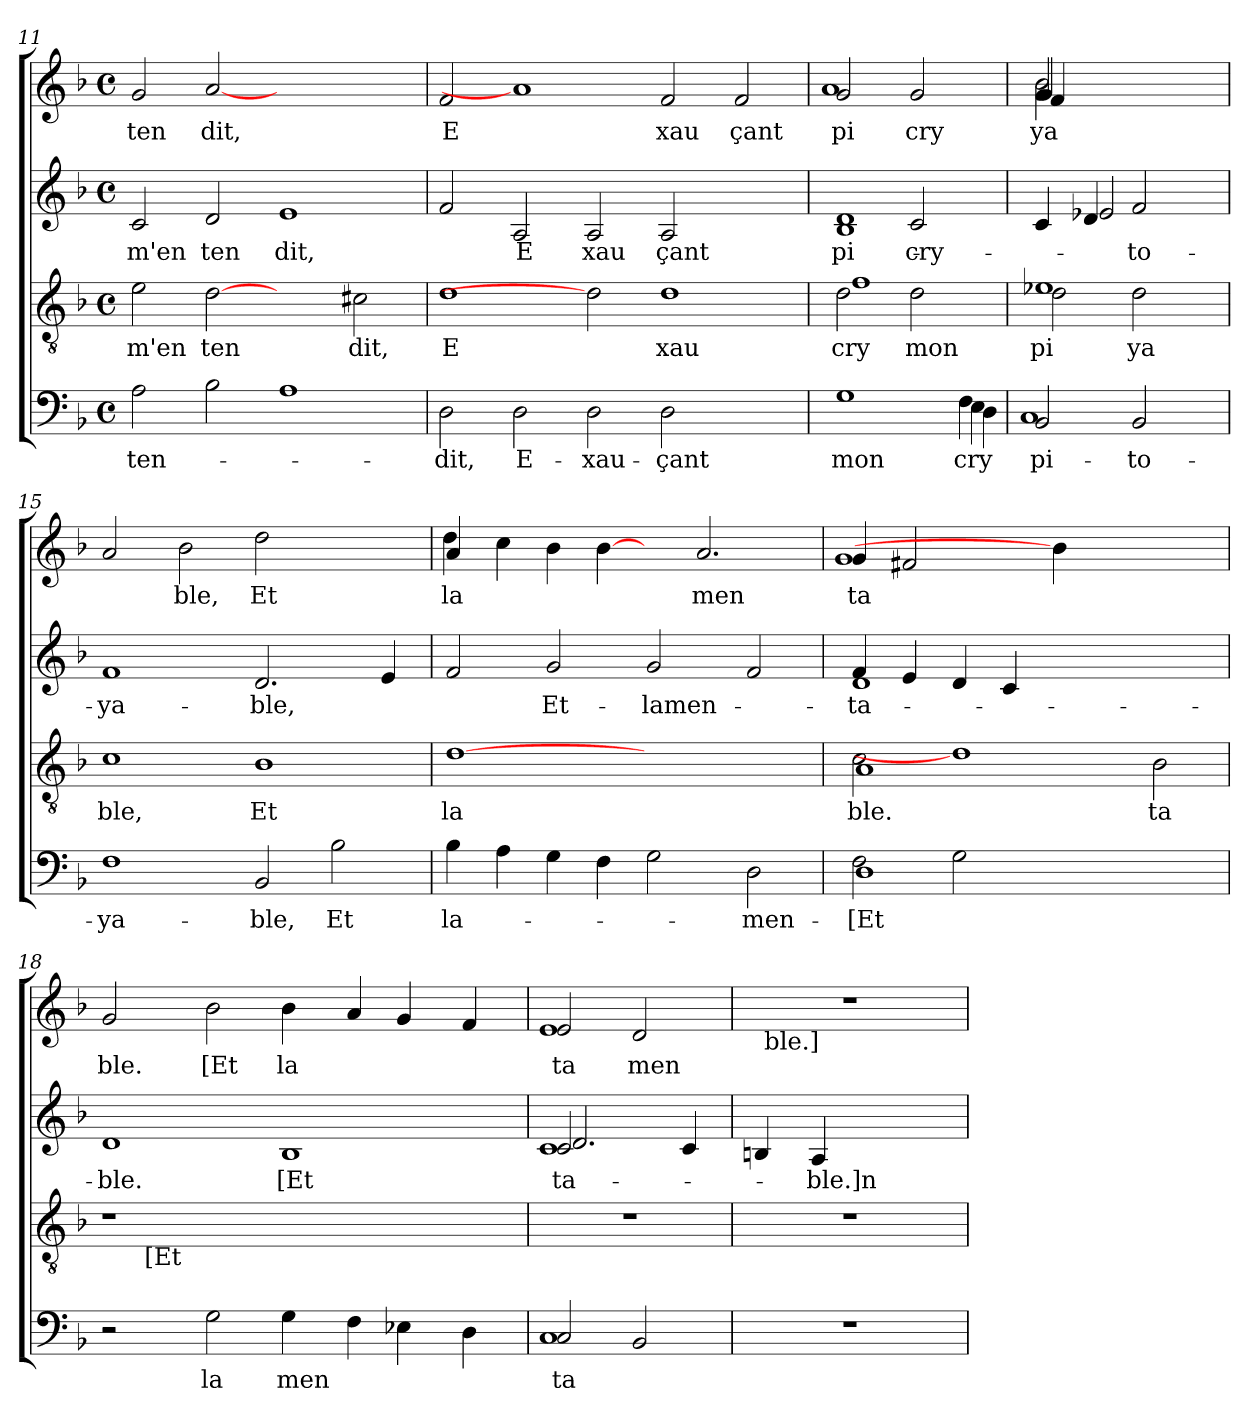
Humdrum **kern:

**kern	**text	**kern	**text	**kern	**text	**kern	**text
*part4	*part4	*part3	*part3	*part2	*part2	*part1	*part1
*staff4	*staff4	*staff3	*staff3	*staff2	*staff2	*staff1	*staff1
*clefF4	*	*clefGv2	*	*clefG2	*	*clefG2	*
*k[b-]	*	*k[b-]	*	*k[b-]	*	*k[b-]	*
*F:	*	*F:	*	*F:	*	*F:	*
*M4/4	*	*M4/4	*	*M4/4	*	*M4/4	*
*met(c)	*	*met(c)	*	*met(c)	*	*met(c)	*
=11	=11	=11	=11	=11	=11	=11	=11
!	!LO:LY:b	!	!LO:LY:b	!	!LO:LY:b	!	!LO:LY:b
2A\	-ten-	2e\	m'en	2c/	m'en	2g/	ten
!	!	!	!LO:LY:b	!	!LO:LY:b	!	!LO:LY:b
2B-\	.	[2d	ten	2d/	ten	[2a	dit,
!	!	!	!	!	!LO:LY:b	!	!
1A	.	2ryy	.	1e	dit,	1ryy	.
!	!	!	!LO:LY:b	!	!	!	!
.	.	2c#\	dit,	.	.	.	.
=12	=12	=12	=12	=12	=12	=12	=12
!	!LO:LY:b	!	!LO:LY:b	!	!	!	!LO:LY:b
2D\	-dit,	1d	E	2f/	.	2f/	E
!	!LO:LY:b	!	!	!	!LO:LY:b	!	!
2D\	E-	.	.	2A/	E	1a]	.
!	!LO:LY:b	!	!	!	!LO:LY:b	!	!
2D\	-xau-	2d]	.	2A/	xau	.	.
!	!LO:LY:b	!	!LO:LY:b	!	!LO:LY:b	!	!LO:LY:b
2D\	-çant	1d	xau	2A/	çant	2f/	xau
!	!	!	!	!	!	!	!LO:LY:b
2ryy	.	.	.	2ryy	.	2f/	çant
!!LO:PB:g=z
=13	=13	=13	=13	=13	=13	=13	=13
!	!LO:LY:b	!	!LO:LY:b	!	!	!	!
*^	*	*^	*	*	*	*	*
*	*^	*	*	*	*	*	*	*	*
*	*	*^	*	*	*	*	*	*	*	*
!	!	!	!	!	!	!	!LO:LY:b	!	!LO:LY:b	!	!LO:LY:b
*	*	*	*	*	*	*	*	*^	*	*^	*
!	!	!	!	!	!	!	!	!	!	!	!	!	!LO:LY:b
1G	2.ryy	2.ryy	2.ryy	mon	2d\	1f	cry	1B- 1d	2ryy	pi-	2g/	1a	pi
!	!	!	!	!	!	!	!LO:LY:b	!	!	!LO:LY:b	!	!	!LO:LY:b
.	.	.	.	.	2d\	.	mon	.	2c/	-cry	2g/	.	cry
!	!	!	!	!LO:LY:b	!	!	!	!	!	!	!	!	!
.	4F\	4E\	4D\	cry	.	.	.	.	.	.	.	.	.
*	*	*	*	*	*	*	*	*	*	*	*v	*v	*
=14	=14	=14	=14	=14	=14	=14	=14	=14	=14	=14	=14	=14
!	!	!	!	!LO:LY:b	!	!	!LO:LY:b	!	!	!	!	!
!	!	!	!	!	!	!	!LO:LY:b	!	!	!	!	!LO:LY:b
*	*	*	*	*	*	*	*	*	*	*	*^	*
!	!	!	!	!	!	!	!	!	!	!	!	!	!LO:LY:b
*	*v	*v	*v	*	*	*	*	*	*	*	*^	*^	*
2BB-/	1C	-pi-	1e-X	2d\	pi	4c/	4ryy	.	2b-\	4g/	4f/	4g/	ya
.	.	.	.	.	.	4d/	2e-X/	.	.	2ryy	2ryy	2ryy	.
!	!	!LO:LY:b	!	!	!LO:LY:b	!	!	!LO:LY:b	!	!	!	!	!
2BB-/	.	to-	.	2d\	ya	2f/	.	to-	2ryy	.	.	.	.
.	.	.	.	.	.	.	4ryy	.	.	4ryy	4ryy	4ryy	.
*v	*v	*	*	*	*	*	*	*	*	*	*	*	*
*	*	*v	*v	*	*	*	*	*	*	*	*	*
=15	=15	=15	=15	=15	=15	=15	=15	=15	=15	=15	=15
!	!LO:LY:b	!	!LO:LY:b	!	!	!LO:LY:b	!	!	!	!	!
*	*	*	*	*v	*v	*	*	*	*	*	*
*	*	*	*	*	*	*v	*v	*v	*v	*
1F	-ya-	1c	ble,	1f	-ya-	2a/	.
!	!	!	!	!	!	!	!LO:LY:b
.	.	.	.	.	.	2b-\	ble,
!	!LO:LY:b	!	!LO:LY:b	!	!LO:LY:b	!	!LO:LY:b
2BB-/	-ble,	1B-	Et	2.d/	-ble,	2dd\	Et
!	!LO:LY:b	!	!	!	!	!	!
2B-\	Et	.	.	.	.	2ryy	.
.	.	.	.	4e/	.	.	.
=16	=16	=16	=16	=16	=16	=16	=16
!	!LO:LY:b	!	!LO:LY:b	!	!	!	!LO:LY:b
*	*	*	*	*	*	*^	*
4B-\	la-	[1d	la	2f/	.	4a/	4dd\	la
4A\	.	.	.	.	.	1..ryy	4cc\	.
!	!	!	!	!	!LO:LY:b	!	!	!
4G\	.	.	.	2g/	Et-	.	4b-\	.
4F\	.	.	.	.	.	.	[4b-\	.
!	!	!	!	!	!LO:LY:b	!	!	!
2G\	.	1ryy	.	2g/	-lamen-	.	4ryy	.
!	!	!	!	!	!	!	!	!LO:LY:b
.	.	.	.	.	.	.	2.a/	men
!	!LO:LY:b	!	!	!	!	!	!	!
2D\	-men-	.	.	2f/	.	.	.	.
=17	=17	=17	=17	=17	=17	=17	=17	=17
!	!LO:LY:b	!	!	!	!	!	!	!
*^	*	*	*	*	*	*	*	*
!	!	!LO:LY:b	!	!LO:LY:b	!	!	!	!	!
*	*	*	*^	*	*	*	*	*	*
!	!	!	!	!	!LO:LY:b	!	!LO:LY:b	!	!	!LO:LY:b
*	*	*	*	*	*	*^	*	*	*	*
2F\	1D	[Et	2c\	1A	ble.	4f/	1d	-ta-	4g/	1g	ta
.	.	.	.	.	.	4e/	.	.	2f#/	.	.
2G\	.	.	1d]	.	.	4d/	.	.	.	.	.
.	.	.	.	.	.	4c/	.	.	2.ryy	.	.
1ryy	1ryy	.	.	1ryy	.	1ryy	1ryy	.	.	4b-\]	.
.	.	.	.	.	.	.	.	.	.	2.ryy	.
!	!	!	!	!	!LO:LY:b	!	!	!	!	!	!
.	.	.	2B-\	.	ta	.	.	.	2ryy	.	.
*	*	*	*	*	*	*v	*v	*	*	*	*
*v	*v	*	*	*	*	*	*	*v	*v	*
!!LO:LB:g=z
=18	=18	=18	=18	=18	=18	=18	=18	=18
!	!	!	!	!	!	!LO:LY:b	!	!LO:LY:b
2r	.	1r	8ryy	.	1d	-ble.	2g/	ble.
.	.	.	64ryy	.	.	.	.	.
!	!	!	!LO:TX:b:t=[Et	!	!	!	!	!
.	.	.	1ryy	.	.	.	.	.
!	!LO:LY:b	!	!	!	!	!	!	!LO:LY:b
2G\	la	.	.	.	.	.	2b-\	[Et
!	!LO:LY:b	!	!	!	!	!LO:LY:b	!	!LO:LY:b
4G\	men	1ryy	.	.	1B-	[Et	4b-\	la
.	.	.	2ryy	.	.	.	.	.
4F\	.	.	.	.	.	.	4a/	.
4E-X\	.	.	.	.	.	.	4g/	.
.	.	.	4ryy	.	.	.	.	.
4D\	.	.	.	.	.	.	4f/	.
.	.	.	16..ryy	.	.	.	.	.
=19	=19	=19	=19	=19	=19	=19	=19	=19
!	!LO:LY:b	!	!	!	!	!LO:LY:b	!	!
*^	*	*	*	*	*^	*	*	*
!	!	!	!	!	!	!	!	!LO:LY:b	!	!
*	*	*	*	*	*	*	*^	*	*	*
!	!	!	!	!	!	!	!	!	!LO:LY:b	!	!LO:LY:b
*	*	*	*v	*v	*	*	*	*	*	*^	*
2C/	1C	ta	1r	.	2c/	2.d/	1c	-ta-	2e/	1e	ta
!	!	!	!	!	!	!	!	!	!	!	!LO:LY:b
2BB-/	.	.	.	.	2ryy	.	.	.	2d/	.	men
.	.	.	.	.	.	4c/	.	.	.	.	.
*v	*v	*	*	*	*v	*v	*v	*	*	*	*
=20	=20	=20	=20	=20	=20	=20	=20	=20
1r	.	1r	.	4B/	.	1r	64ryy	.
!	!	!	!	!	!	!	!LO:TX:b:t=ble.]	!
.	.	.	.	.	.	.	2ryy	.
!	!	!	!	!	!LO:LY:b	!	!	!
.	.	.	.	4A/	-ble.]n	.	.	.
.	.	.	.	2ryy	.	.	.	.
.	.	.	.	.	.	.	4ryy	.
.	.	.	.	.	.	.	8...ryy	.
*	*	*	*	*	*	*v	*v	*
=	=	=	=	=	=	=	=
*-	*-	*-	*-	*-	*-	*-	*-
